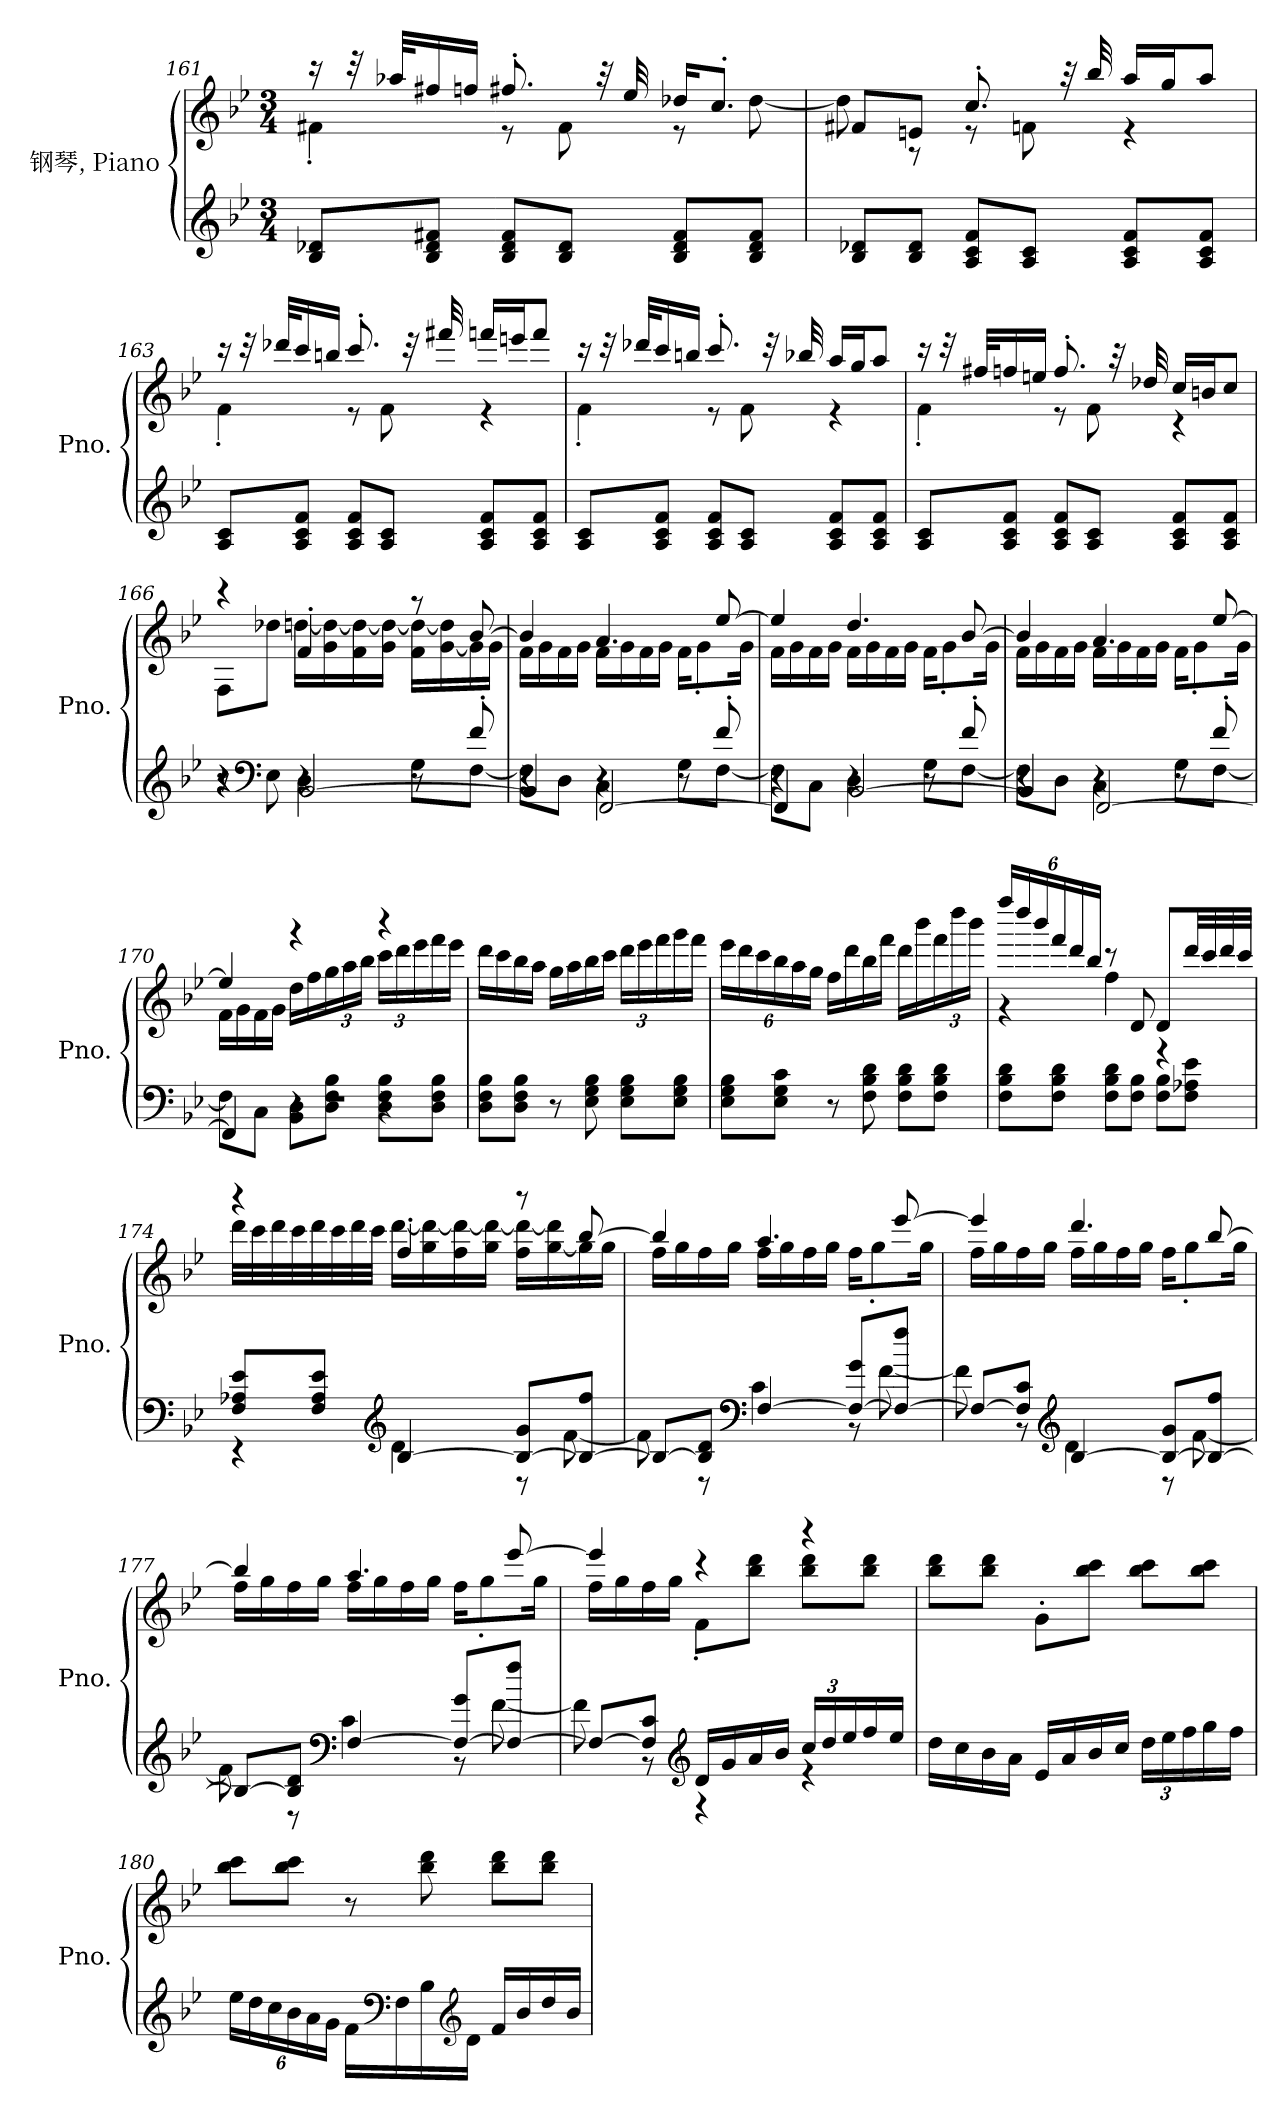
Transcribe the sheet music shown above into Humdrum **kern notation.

**kern	**kern
*part1	*part1
*staff2	*staff1
*I"钢琴, Piano	*
*I'Pno.	*
*clefG2	*clefG2
*k[b-e-]	*k[b-e-]
*M3/4	*M3/4
=161	=161
*	*^
8B-/ 8d-X/L	16r	4f#X'\
.	32r	.
.	32aa-X/KLL	.
8B-/ 8d-/ 8f#X/J	16ff#X/	.
.	16ffn/JJ	.
8B-/ 8d-/ 8f#/L	8.ff#X'/	8r
8B-/ 8d-/J	.	8f#\
.	32r	.
.	32ee-/	.
8B-/ 8d-/ 8f#/L	16dd-X/KL	8r
.	8.cc'/J	.
8B-/ 8d-/ 8f#/J	.	[8dd-\
!!LO:LB:g=z	!!
=162	=162	=162
8B-/ 8d-X/L	8f#X/L	8dd-\]
8B-/ 8d-/J	8en/J	8r
8A/ 8c/ 8f/L	8.cc'/	8r
8A/ 8c/J	.	8fn\
.	32r	.
.	32bb-/	.
8A/ 8c/ 8f/L	16aa/LL	4r
.	16gg/J	.
8A/ 8c/ 8f/J	8aa/J	.
=163	=163	=163
8A/ 8c/L	16r	4f'\
.	32r	.
.	32ddd-X/KLL	.
8A/ 8c/ 8f/J	16ccc/	.
.	16bbn/JJ	.
8A/ 8c/ 8f/L	8.ccc'/	8r
8A/ 8c/J	.	8f\
.	32r	.
.	32fff#X/	.
8A/ 8c/ 8f/L	16fffn/LL	4r
.	16eeen/J	.
8A/ 8c/ 8f/J	8fff/J	.
!!LO:PB:g=z	!!
=164	=164	=164
8A/ 8c/L	16r	4f'\
.	32r	.
.	32ddd-X/KLL	.
8A/ 8c/ 8f/J	16ccc/	.
.	16bbn/JJ	.
8A/ 8c/ 8f/L	8.ccc'/	8r
8A/ 8c/J	.	8f\
.	32r	.
.	32bb-X/	.
8A/ 8c/ 8f/L	16aa/LL	4r
.	16gg/J	.
8A/ 8c/ 8f/J	8aa/J	.
=165	=165	=165
8A/ 8c/L	16r	4f'\
.	32r	.
.	32ff#X/KLL	.
8A/ 8c/ 8f/J	16ffn/	.
.	16een/JJ	.
8A/ 8c/ 8f/L	8.ff'/	8r
8A/ 8c/J	.	8f\
.	32r	.
.	32dd-X/	.
8A/ 8c/ 8f/L	16cc/LL	4r
.	16bn/J	.
8A/ 8c/ 8f/J	8cc/J	.
!!LO:LB:g=z	!!
=166	=166	=166
*^	*	*
*	*^	*	*
4r	8r	4r	4r	8F\L
*clefF4	*	*	*	*
.	8E-\	.	.	8dd-X\J
4r	4D\	[2BB-/	4f'/	[16ddn\LL
.	.	.	.	16g\ 16dd\_
.	.	.	.	16f\ 16dd\_
.	.	.	.	16g\ 16dd\_JJ
8r	8G\L	.	8r	16f\ 16dd\_LL
.	.	.	.	[16g\ 16dd\]
8f'/	[8F\J	.	[8b-/	16g\]
.	.	.	.	16g\JJ
=167	=167	=167	=167	=167
4r	8F\L]	4BB-/]	4b-/]	16f\LL
.	.	.	.	16g\
.	8D\J	.	.	16f\
.	.	.	.	16g\JJ
4r	4C\	[2FF/	4.a/	16f\LL
.	.	.	.	16g\
.	.	.	.	16f\
.	.	.	.	16g\JJ
8r	8G\L	.	.	16f\KL
.	.	.	.	8g'\
8f'/	[8F\J	.	[8ee-/	.
.	.	.	.	16g\Jk
=168	=168	=168	=168	=168
4r	8F\L]	4FF/]	4ee-/]	16f\LL
.	.	.	.	16g\
.	8C\J	.	.	16f\
.	.	.	.	16g\JJ
4r	4D\	[2BB-/	4.dd/	16f\LL
.	.	.	.	16g\
.	.	.	.	16f\
.	.	.	.	16g\JJ
8r	8G\L	.	.	16f\KL
.	.	.	.	8g'\
8f'/	[8F\J	.	[8b-/	.
.	.	.	.	16g\Jk
!!LO:LB:g=z	!!
=169	=169	=169	=169	=169
4r	8F\L]	4BB-/]	4b-/]	16f\LL
.	.	.	.	16g\
.	8D\J	.	.	16f\
.	.	.	.	16g\JJ
4r	4C\	[2FF/	4.a/	16f\LL
.	.	.	.	16g\
.	.	.	.	16f\
.	.	.	.	16g\JJ
8r	8G\L	.	.	16f\KL
.	.	.	.	8g'\
8f'/	[8F\J	.	[8ee-/	.
.	.	.	.	16g\Jk
=170	=170	=170	=170	=170
2.r	8F\L]	4FF/]	4ee-/]	16f\LL
.	.	.	.	16g\
.	8C\J	.	.	16f\
.	.	.	.	16g\JJ
.	8BB-\ 8D\L	4r	4r	16dd\LL
.	.	.	.	16ff\
*	*	*	*	*Xbrackettup
.	8D\ 8F\ 8B-\J	.	.	24gg\
.	.	.	.	24aa\
.	.	.	.	24bb-\JJ
.	8D\ 8F\ 8B-\L	4r	4r	24ccc\LL
.	.	.	.	24ddd\
.	.	.	.	24eee-\
.	8D\ 8F\ 8B-\J	.	.	16fff\
.	.	.	.	16eee-\JJ
*v	*v	*v	*	*
*	*v	*v
!!LO:LB:g=z
=171	=171
8D\ 8F\ 8B-\L	16ddd\LL
.	16ccc\
8D\ 8F\ 8B-\J	16bb-\
.	16aa\JJ
8r	16gg\LL
.	16aa\
8E-\ 8G\ 8B-\	16bb-\
.	16ccc\JJ
8E-\ 8G\ 8B-\L	24ddd\LL
.	24eee-\
.	24fff\
8E-\ 8G\ 8B-\J	16ggg\
.	16fff\JJ
=172	=172
8E-\ 8G\ 8B-\L	24eee-\LL
.	24ddd\
.	24ccc\
8E-\ 8G\ 8c\J	24bb-\
.	24aa\
.	24gg\JJ
8r	16ff\LL
.	16ddd\
8F\ 8B-\ 8d\	16bb-\
.	16fff\JJ
8F\ 8B-\ 8d\L	16ddd\LL
.	16bbb-\
8F\ 8B-\ 8d\J	24fff\
.	24dddd\
.	24bbb-\JJ
!!LO:LB:g=z
=173	=173
*	*^
8F\ 8B-\ 8d\L	24ffff/LL	4r
.	24dddd/	.
.	24bbb-/	.
8F\ 8B-\ 8d\J	24fff/	.
.	24ddd/	.
.	24bb-/JJ	.
8F\ 8B-\ 8d\L	8r	4ff\
8F\ 8B-\J	8d/	.
8F\ 8B-\L	8d/L	4r
8F\ 8A-X\ 8e-\J	32ddd/LL	.
.	32ccc/	.
.	32ddd/	.
.	32ccc/JJJ	.
=174	=174	=174
*^	*	*
8F/ 8A-X/ 8e-/L	4r	4r	32ddd\LLL
.	.	.	32ccc\
.	.	.	32ddd\
.	.	.	32ccc\
8F/ 8A-/ 8e-/J	.	.	32ddd\
.	.	.	32ccc\
.	.	.	32ddd\
.	.	.	32ccc\JJJ
*clefG2	*	*	*
[4B-/	4d\	4ff'/	[16ddd\LL
.	.	.	16gg\ 16ddd\_
.	.	.	16ff\ 16ddd\_
.	.	.	16gg\ 16ddd\_JJ
8B-/_ 8g/L	8r	8r	16ff\ 16ddd\_LL
.	.	.	[16gg\ 16ddd\]
8B-/_ 8ff/J	[8f\	[8bb-/	16gg\]
.	.	.	16gg\JJ
!!LO:LB:g=z	!!
=175	=175	=175	=175
8B-/L_	8f\]	4bb-/]	16ff\LL
.	.	.	16gg\
8B-/] 8d/J	8r	.	16ff\
.	.	.	16gg\JJ
*clefF4	*	*	*
[4F/	4c\	4.aa/	16ff\LL
.	.	.	16gg\
.	.	.	16ff\
.	.	.	16gg\JJ
8F/_ 8g/L	8r	.	16ff\KL
.	.	.	8gg'\
8F/_ 8ff/J	[8f\	[8eee-/	.
.	.	.	16gg\Jk
=176	=176	=176	=176
8F/L_	8f\]	4eee-/]	16ff\LL
.	.	.	16gg\
8F/] 8c/J	8r	.	16ff\
.	.	.	16gg\JJ
*clefG2	*	*	*
[4B-/	4d\	4.ddd/	16ff\LL
.	.	.	16gg\
.	.	.	16ff\
.	.	.	16gg\JJ
8B-/_ 8g/L	8r	.	16ff\KL
.	.	.	8gg'\
8B-/_ 8ff/J	[8f\	[8bb-/	.
.	.	.	16gg\Jk
=177	=177	=177	=177
8B-/L_	8f\]	4bb-/]	16ff\LL
.	.	.	16gg\
8B-/] 8d/J	8r	.	16ff\
.	.	.	16gg\JJ
*clefF4	*	*	*
[4F/	4c\	4.aa/	16ff\LL
.	.	.	16gg\
.	.	.	16ff\
.	.	.	16gg\JJ
8F/_ 8g/L	8r	.	16ff\KL
.	.	.	8gg'\
8F/_ 8ff/J	[8f\	[8eee-/	.
.	.	.	16gg\Jk
!!LO:PB:g=z	!!
=178	=178	=178	=178
8F/L_	8f\]	4eee-/]	16ff\LL
.	.	.	16gg\
8F/] 8c/J	8r	.	16ff\
.	.	.	16gg\JJ
*clefG2	*	*	*
16d/LL	4r	4r	8f'\L
16g/	.	.	.
16a/	.	.	8bb-\ 8ddd\J
16b-/JJ	.	.	.
*Xbrackettup	*	*	*
24cc/LL	4r	4r	8bb-\ 8ddd\L
24dd/	.	.	.
24ee-/	.	.	.
16ff/	.	.	8bb-\ 8ddd\J
16ee-/JJ	.	.	.
*v	*v	*	*
*	*v	*v
=179	=179
16dd\LL	8bb-\ 8ddd\L
16cc\	.
16b-\	8bb-\ 8ddd\J
16a\JJ	.
16e-/LL	8g'\L
16a/	.
16b-/	8bb-\ 8ccc\J
16cc/JJ	.
24dd\LL	8bb-\ 8ccc\L
24ee-\	.
24ff\	.
16gg\	8bb-\ 8ccc\J
16ff\JJ	.
=180	=180
24ee-\LL	8bb-\ 8ccc\L
24dd\	.
24cc\	.
24b-\	8bb-\ 8ccc\J
24a\	.
24g\JJ	.
16f\LL	8r
*clefF4	*
16F\	.
16B-\	8bb-\ 8ddd\
*clefG2	*
16d\JJ	.
16f/LL	8bb-\ 8ddd\L
16b-/	.
16dd/	8bb-\ 8ddd\J
16b-/JJ	.
=	=
*-	*-
